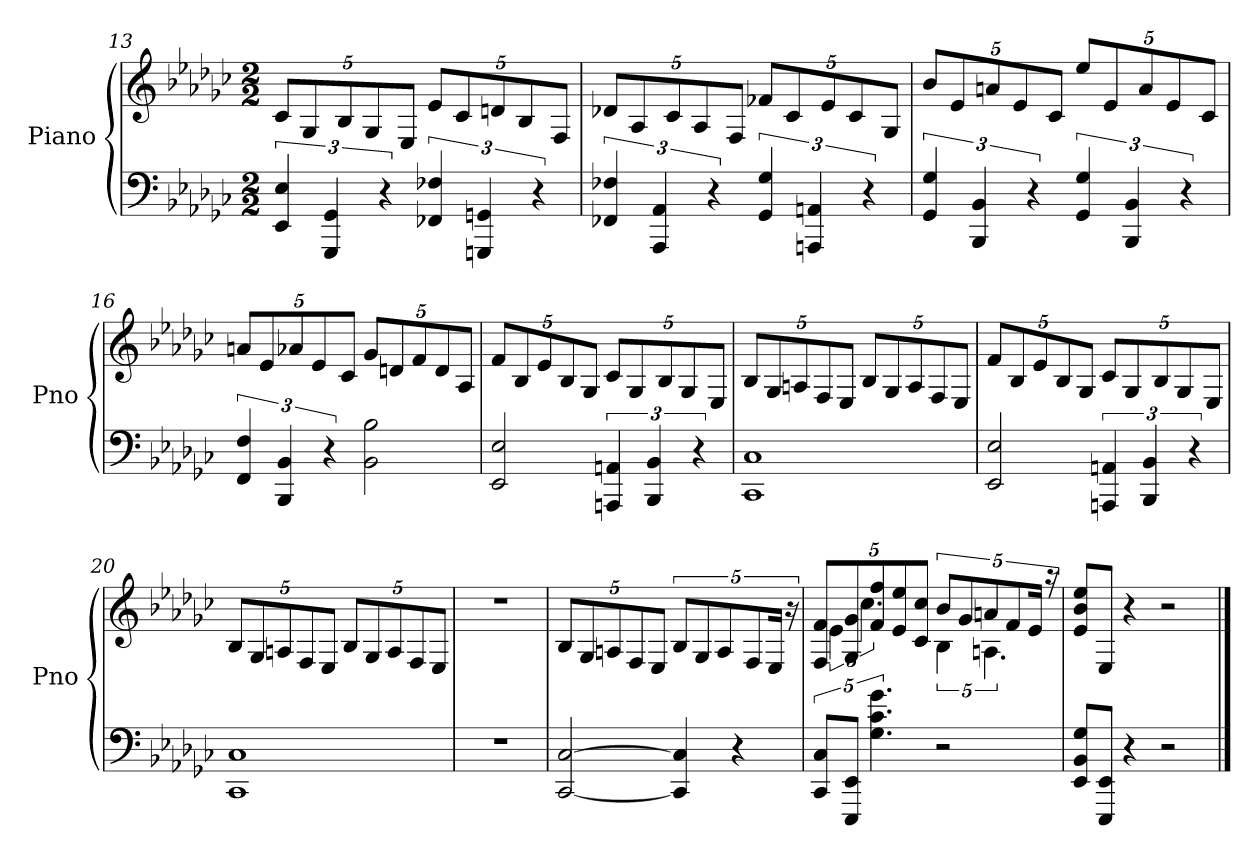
**kern	**kern
*part1	*part1
*staff2	*staff1
*I"Piano	*
*I'Pno	*
*clefF4	*clefG2
*k[b-e-a-d-g-c-]	*k[b-e-a-d-g-c-]
*e-:	*e-:
*M2/2	*M2/2
=13	=13
6EE- 6E-	10c-L
.	10G-
6GGG- 6GG-	.
.	10B-
.	10G-
6r	.
.	10E-J
6FF-X 6F-X	10e-L
.	10c-
6GGGn 6GGn	.
.	10dn
.	10B-
6r	.
.	10FJ
=14	=14
6FF-X 6F-X	10d-XL
.	10A-
6AAA- 6AA-	.
.	10c-
.	10A-
6r	.
.	10FJ
6GG- 6G-	10f-XL
.	10c-
6AAAn 6AAn	.
.	10e-
.	10c-
6r	.
.	10G-J
=15	=15
6GG- 6G-	10b-L
.	10e-
6BBB- 6BB-	.
.	10an
.	10e-
6r	.
.	10c-J
6GG- 6G-	10ee-L
.	10e-
6BBB- 6BB-	.
.	10a
.	10e-
6r	.
.	10c-J
=16	=16
6FF 6F	10anL
.	10e-
6BBB- 6BB-	.
.	10a-X
.	10e-
6r	.
.	10c-J
2BB- 2B-	10g-L
.	10dn
.	10f
.	10d
.	10A-J
=17	=17
2EE- 2E-	10fL
.	10B-
.	10e-
.	10B-
.	10G-J
6AAAn 6AAn	10c-L
.	10G-
6BBB- 6BB-	.
.	10B-
.	10G-
6r	.
.	10E-J
=18	=18
1CC- 1C-	10B-L
.	10G-
.	10An
.	10F
.	10E-J
.	10B-L
.	10G-
.	10A
.	10F
.	10E-J
=19	=19
2EE- 2E-	10fL
.	10B-
.	10e-
.	10B-
.	10G-J
6AAAn 6AAn	10c-L
.	10G-
6BBB- 6BB-	.
.	10B-
.	10G-
6r	.
.	10E-J
=20	=20
1CC- 1C-	10B-L
.	10G-
.	10An
.	10F
.	10E-J
.	10B-L
.	10G-
.	10A
.	10F
.	10E-J
=21	=21
1r	1r
=22	=22
[2CC- [2C-	10B-L
.	10G-
.	10An
.	10F
.	10E-J
4CC-] 4C-]	10B-L
.	10G-
.	10A
4r	.
.	10F
.	20E-Jk
.	20r
=23	=23
*	*^
10CC- 10C-L	10F 10fL	5e-
10EEE- 10EE-J	10G- 10g-	.
5.G- 5.c- 5.g-	10f 10ff	5.cc-
.	10e- 10ee-	.
.	10c- 10cc-J	.
2r	10b-L	5B-
.	10g-	.
.	10an	5.An
.	10f	.
.	20e-Jk	.
.	20raa	.
*	*v	*v
=24	=24
8EE- 8BB- 8G-L	8e- 8b- 8ee-L
8EEE- 8EE-J	8E-J
4r	4r
2r	2r
==	==
*-	*-
